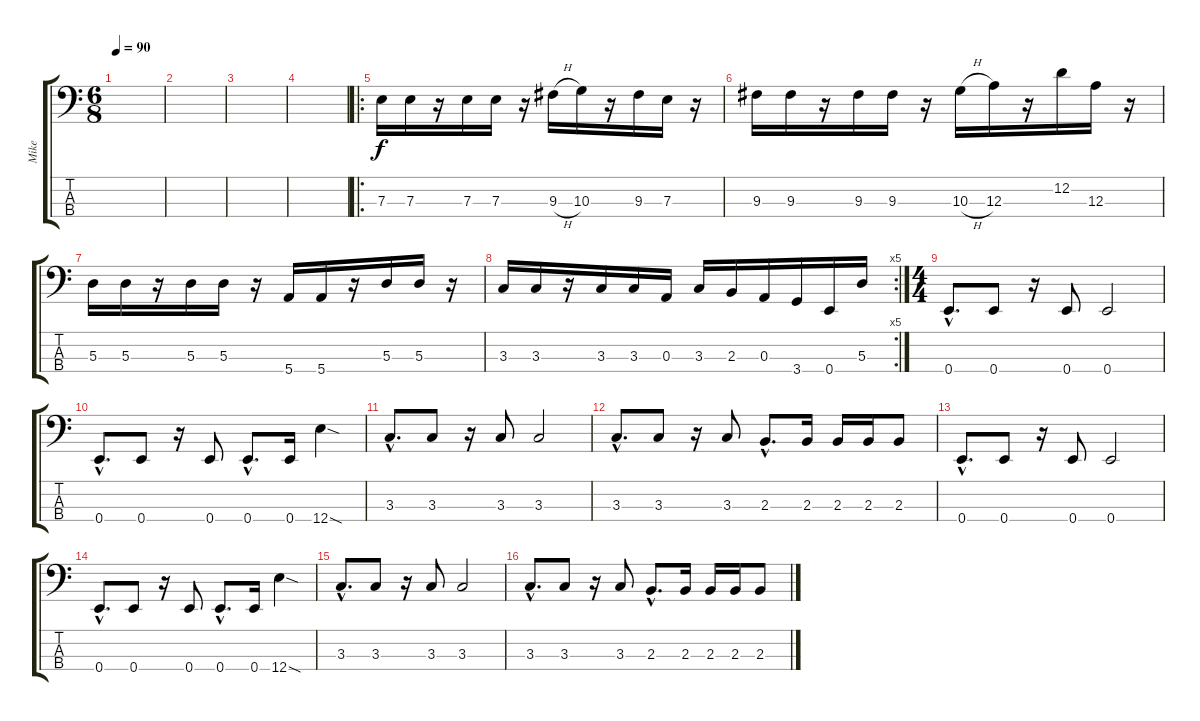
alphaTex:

\track ("Mike" "Mike") {instrument electricbassfinger}
\staff {score tabs}
\tuning (G2 D2 A1 E1) {hide}
\ts (6 8)
\tempo 90
\clef f4
\ks c
|
|
|
|
\ro
7.3.16 7.3.16 r.16 7.3.16 7.3.16 r.16 9.3{h}.16 10.3.16 r.16 9.3.16 7.3.16 r.16 |
9.3.16 9.3.16 r.16 9.3.16 9.3.16 r.16 10.3{h}.16 12.3.16 r.16 12.2.16 12.3.16 r.16 |
5.3.16 5.3.16 r.16 5.3.16 5.3.16 r.16 5.4.16 5.4.16 r.16 5.3.16 5.3.16 r.16 |
\rc 5
3.3.16 3.3.16 r.16 3.3.16 3.3.16 0.3.16 3.3.16 2.3.16 0.3.16 3.4.16 0.4.16 5.3.16 |
\ts (4 4)
0.4{hac}.8{d} 0.4.8 r.16 0.4.8 0.4.2 |
0.4{hac}.8{d} 0.4.8 r.16 0.4.8 0.4{hac}.8{d} 0.4.16 12.4{sod}.4 |
3.3{hac}.8{d} 3.3.8 r.16 3.3.8 3.3.2 |
3.3{hac}.8{d} 3.3.8 r.16 3.3.8 2.3{hac}.8{d} 2.3.16 2.3.16 2.3.16 2.3.8 |
0.4{hac}.8{d} 0.4.8 r.16 0.4.8 0.4.2 |
0.4{hac}.8{d} 0.4.8 r.16 0.4.8 0.4{hac}.8{d} 0.4.16 12.4{sod}.4 |
3.3{hac}.8{d} 3.3.8 r.16 3.3.8 3.3.2 |
3.3{hac}.8{d} 3.3.8 r.16 3.3.8 2.3{hac}.8{d} 2.3.16 2.3.16 2.3.16 2.3.8
